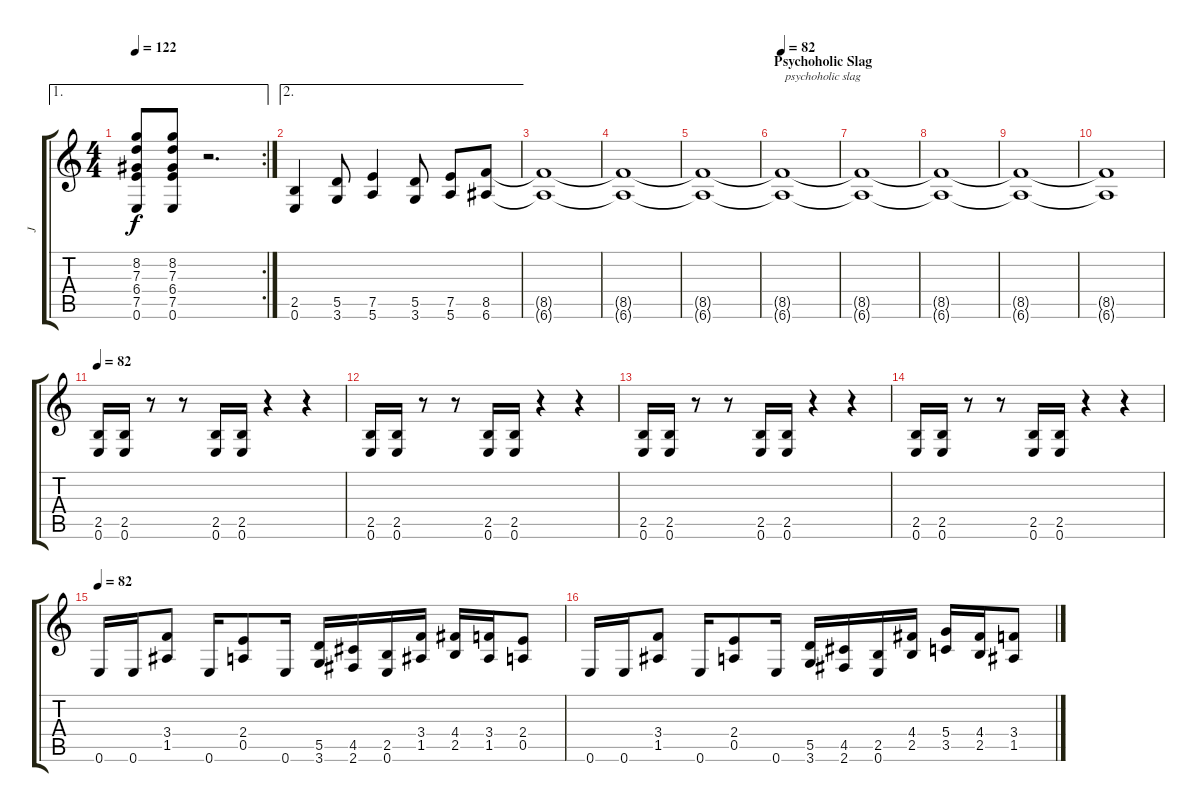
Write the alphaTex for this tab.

\track ("J" "J") {instrument distortionguitar}
\staff {score tabs}
\tuning (E4 B3 G3 D3 A2 E2) {hide}
\ae 1
\rc 2
\ts (4 4)
\tempo 122
\clef g2
\ks c
(8.2 7.3 6.4 7.5 0.6).8{dy f} (8.2 7.3 6.4 7.5 0.6).8 r.2{d} |
\ae 2
(2.5 0.6).4 (5.5 3.6).8 (7.5 5.6).4 (5.5 3.6).8 (7.5 5.6).8 (8.5 6.6).8 |
(8.5{t} 6.6{t}).1 |
(8.5{t} 6.6{t}).1 |
(8.5{t} 6.6{t}).1 |
\section ("" "Psychoholic Slag")
\tempo 82
(8.5{t} 6.6{t}).1{txt " psychoholic slag"} |
(8.5{t} 6.6{t}).1 |
(8.5{t} 6.6{t}).1 |
(8.5{t} 6.6{t}).1 |
(8.5{t} 6.6{t}).1 |
\tempo 82
(2.5 0.6).16 (2.5 0.6).16 r.8 r.8 (2.5 0.6).16 (2.5 0.6).16 r.4 r.4 |
(2.5 0.6).16 (2.5 0.6).16 r.8 r.8 (2.5 0.6).16 (2.5 0.6).16 r.4 r.4 |
(2.5 0.6).16 (2.5 0.6).16 r.8 r.8 (2.5 0.6).16 (2.5 0.6).16 r.4 r.4 |
(2.5 0.6).16 (2.5 0.6).16 r.8 r.8 (2.5 0.6).16 (2.5 0.6).16 r.4 r.4 |
\tempo 82
0.6.16 0.6.16 (3.4 1.5).8 0.6.16 (2.4 0.5).8 0.6.16 (5.5 3.6).16 (4.5 2.6).16 (2.5 0.6).16 (3.4 1.5).16 (4.4 2.5).16 (3.4 1.5).16 (2.4 0.5).8 |
0.6.16 0.6.16 (3.4 1.5).8 0.6.16 (2.4 0.5).8 0.6.16 (5.5 3.6).16 (4.5 2.6).16 (2.5 0.6).16 (4.4 2.5).16 (5.4 3.5).16 (4.4 2.5).16 (3.4 1.5).8
